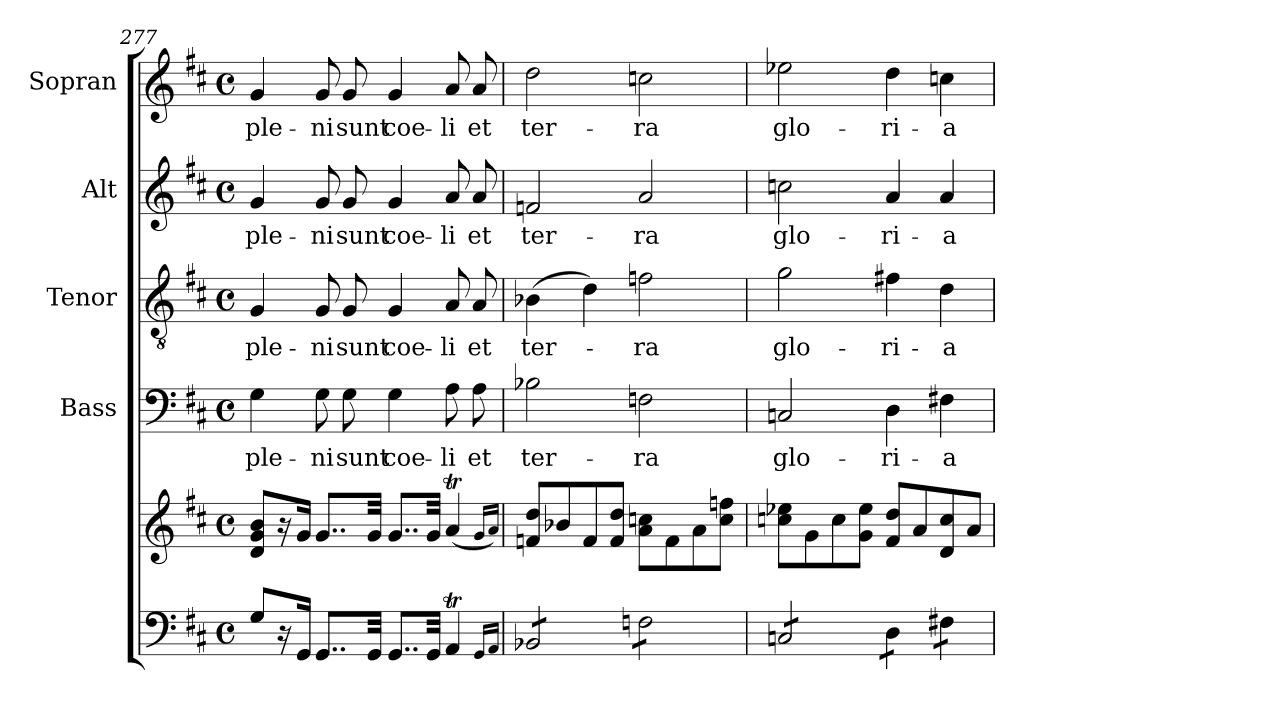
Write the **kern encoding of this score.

**kern	**kern	**kern	**text	**kern	**text	**kern	**text	**kern	**text
*part5	*part5	*part4	*part4	*part3	*part3	*part2	*part2	*part1	*part1
*staff6	*staff5	*staff4	*staff4	*staff3	*staff3	*staff2	*staff2	*staff1	*staff1
*	*	*I"Bass	*	*I"Tenor	*	*I"Alt	*	*I"Sopran	*
*	*	*I'B.	*	*I'T.	*	*I'A.	*	*I'S.	*
*clefF4	*clefG2	*clefF4	*	*clefGv2	*	*clefG2	*	*clefG2	*
*k[f#c#]	*k[f#c#]	*k[f#c#]	*	*k[f#c#]	*	*k[f#c#]	*	*k[f#c#]	*
*D:	*D:	*D:	*	*D:	*	*D:	*	*D:	*
*M4/4	*M4/4	*M4/4	*	*M4/4	*	*M4/4	*	*M4/4	*
*met(c)	*met(c)	*met(c)	*	*met(c)	*	*met(c)	*	*met(c)	*
=277	=277	=277	=277	=277	=277	=277	=277	=277	=277
!	!	!	!LO:LY:b	!	!LO:LY:b	!	!LO:LY:b	!	!LO:LY:b
8G/L	8d/ 8g/ 8b/L	4G\	ple-	4G/	ple-	4g/	ple-	4g/	ple-
16r	16r	.	.	.	.	.	.	.	.
16GG/Jk	16g/Jk	.	.	.	.	.	.	.	.
!	!	!	!LO:LY:b	!	!LO:LY:b	!	!LO:LY:b	!	!LO:LY:b
8..GG/L	8..g/L	8G\	-ni	8G/	-ni	8g/	-ni	8g/	-ni
!	!	!	!LO:LY:b	!	!LO:LY:b	!	!LO:LY:b	!	!LO:LY:b
.	.	8G\	sunt	8G/	sunt	8g/	sunt	8g/	sunt
32GG/Jkk	32g/Jkk	.	.	.	.	.	.	.	.
!	!	!	!LO:LY:b	!	!LO:LY:b	!	!LO:LY:b	!	!LO:LY:b
8..GG/L	8..g/L	4G\	coe-	4G/	coe-	4g/	coe-	4g/	coe-
32GG/Jkk	32g/Jkk	.	.	.	.	.	.	.	.
!	!	!	!LO:LY:b	!	!LO:LY:b	!	!LO:LY:b	!	!LO:LY:b
4AAT/	(<4aT/	8A\	-li	8A/	-li	8a/	-li	8a/	-li
!	!	!	!LO:LY:b	!	!LO:LY:b	!	!LO:LY:b	!	!LO:LY:b
.	.	8A\	et	8A/	et	8a/	et	8a/	et
16qGG/LL	16qg/LL	.	.	.	.	.	.	.	.
16qAA/JJ	16qa/JJ)	.	.	.	.	.	.	.	.
=278	=278	=278	=278	=278	=278	=278	=278	=278	=278
!	!	!	!LO:LY:b	!	!LO:LY:b	!	!LO:LY:b	!	!LO:LY:b
*tremolo	*	*	*	*	*	*	*	*	*
8BB-X/L	8fn/ 8dd/L	2B-X\	ter-	(>4B-X\	ter-	2fn/	ter-	2dd\	ter-
8BB-X/	8b-X/	.	.	.	.	.	.	.	.
8BB-X/	8f/	.	.	4d\)	.	.	.	.	.
8BB-X/J	8f/ 8dd/J	.	.	.	.	.	.	.	.
!	!	!	!LO:LY:b	!	!LO:LY:b	!	!LO:LY:b	!	!LO:LY:b
8Fn\L	8a\ 8ccn\L	2Fn\	-ra	2fn\	-ra	2a/	-ra	2ccn\	-ra
8Fn\	8f\	.	.	.	.	.	.	.	.
8Fn\	8a\	.	.	.	.	.	.	.	.
8Fn\J	8cc\ 8ffn\J	.	.	.	.	.	.	.	.
!!LO:PB:g=z
=279	=279	=279	=279	=279	=279	=279	=279	=279	=279
!	!	!	!LO:LY:b	!	!LO:LY:b	!	!LO:LY:b	!	!LO:LY:b
8Cn/L	8ccn\ 8ee-X\L	2Cn/	glo-	2g\	glo-	2ccn\	glo-	2ee-X\	glo-
8Cn/	8g\	.	.	.	.	.	.	.	.
8Cn/	8cc\	.	.	.	.	.	.	.	.
8Cn/J	8g\ 8ee-\J	.	.	.	.	.	.	.	.
!	!	!	!LO:LY:b	!	!LO:LY:b	!	!LO:LY:b	!	!LO:LY:b
8D\L	8f#/ 8dd/L	4D\	-ri-	4f#X\	-ri-	4a/	-ri-	4dd\	-ri-
8D\J	8a/	.	.	.	.	.	.	.	.
!	!	!	!LO:LY:b	!	!LO:LY:b	!	!LO:LY:b	!	!LO:LY:b
8F#X\L	8d/ 8cc/	4F#X\	-a	4d\	-a	4a/	-a	4ccn\	-a
8F#X\J	8a/J	.	.	.	.	.	.	.	.
*Xtremolo	*	*	*	*	*	*	*	*	*
=	=	=	=	=	=	=	=	=	=
*-	*-	*-	*-	*-	*-	*-	*-	*-	*-
